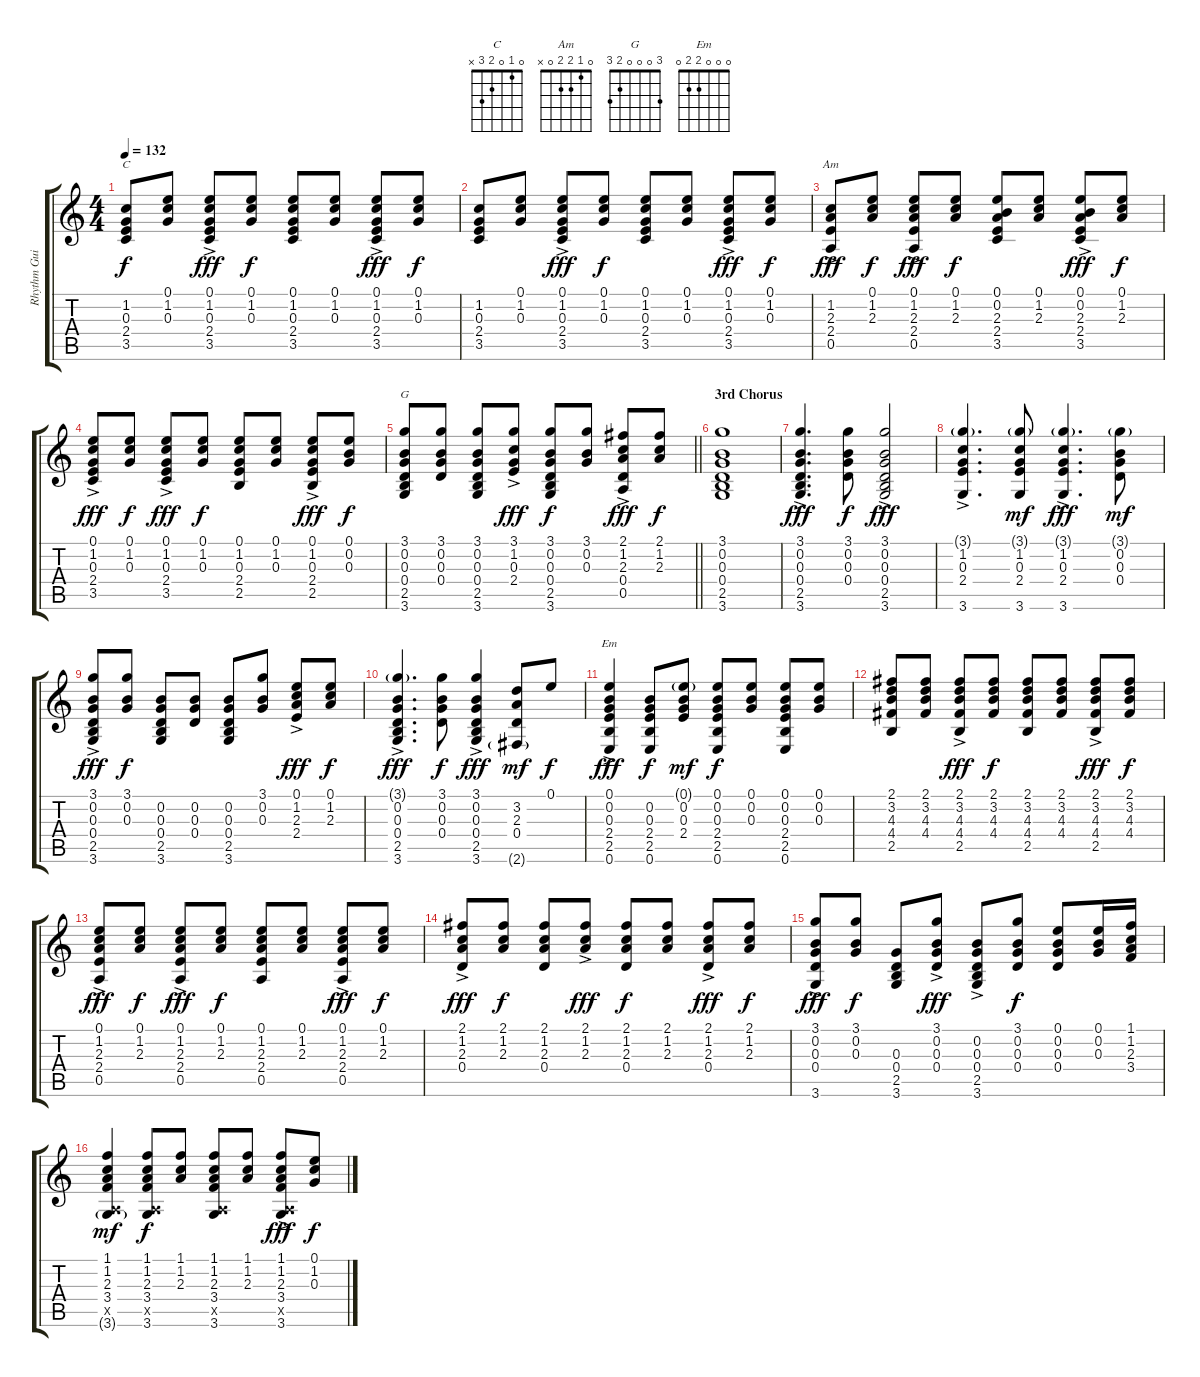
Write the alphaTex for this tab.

\track ("Rhythm Guitar" "Rhythm Gui") {instrument acousticguitarnylon}
\staff {score tabs}
\tuning (E4 B3 G3 D3 A2 E2) {hide}
\chord ("C" 0 1 0 2 3 x)
\chord ("Am" 0 1 2 2 0 x)
\chord ("G" 3 0 0 0 2 3)
\chord ("Em" 0 0 0 2 2 0)
\ts (4 4)
\tempo 132
\clef g2
\ks c
(1.2 0.3 2.4 3.5).8{ch "C" dy f} (0.1 1.2 0.3).8 (0.1{ac} 1.2 0.3 2.4 3.5).8{dy fff} (0.1 1.2 0.3).8{dy f} (0.1 1.2 0.3 2.4 3.5).8 (0.1 1.2 0.3).8 (0.1{ac} 1.2 0.3 2.4 3.5).8{dy fff} (0.1 1.2 0.3).8{dy f} |
(1.2 0.3 2.4 3.5).8 (0.1 1.2 0.3).8 (0.1{ac} 1.2 0.3 2.4 3.5).8{dy fff} (0.1 1.2 0.3).8{dy f} (0.1 1.2 0.3 2.4 3.5).8 (0.1 1.2 0.3).8 (0.1{ac} 1.2 0.3 2.4 3.5).8{dy fff} (0.1 1.2 0.3).8{dy f} |
(1.2{ac} 2.3 2.4 0.5).8{ch "Am" dy fff} (0.1 1.2 2.3).8{dy f} (0.1 1.2{ac} 2.3 2.4 0.5).8{dy fff} (0.1 1.2 2.3).8{dy f} (0.1 0.2 2.3 2.4 3.5).8 (0.1 1.2 2.3).8 (0.1{ac} 0.2 2.3 2.4 3.5).8{dy fff} (0.1 1.2 2.3).8{dy f} |
(0.1{ac} 1.2 0.3 2.4 3.5).8{dy fff} (0.1 1.2 0.3).8{dy f} (0.1{ac} 1.2 0.3 2.4 3.5).8{dy fff} (0.1 1.2 0.3).8{dy f} (0.1 1.2 0.3 2.4 2.5).8 (0.1 1.2 0.3).8 (0.1{ac} 1.2 0.3 2.4 2.5).8{dy fff} (0.1 0.2 0.3).8{dy f} |
\barLineRight lightlight
(3.1 0.2 0.3 0.4 2.5 3.6).8{ch "G"} (3.1 0.2 0.3 0.4).8 (3.1 0.2 0.3 0.4 2.5 3.6).8 (3.1{ac} 1.2 0.3 2.4).8{dy fff} (3.1 0.2 0.3 0.4 2.5 3.6).8{dy f} (3.1 0.2 0.3).8 (2.1 1.2{ac} 2.3 0.4 0.5).8{dy fff} (2.1 1.2 2.3).8{dy f} |
\section ("" "3rd Chorus")
(3.1 0.2 0.3 0.4 2.5 3.6).1 |
(3.1{ac} 0.2 0.3 0.4 2.5 3.6).4{d dy fff} (3.1 0.2 0.3 0.4).8{dy f} (3.1{ac} 0.2 0.3 0.4 2.5 3.6).2{dy fff} |
(3.1{g ac} 1.2 0.3 2.4 3.6).4{d} (3.1{g} 1.2 0.3 2.4 3.6).8{dy mf} (3.1{g ac} 1.2 0.3 2.4 3.6).4{d dy fff} (3.1{g} 0.2 0.3 0.4).8{dy mf} |
(3.1{ac} 0.2 0.3 0.4 2.5 3.6).8{dy fff} (3.1 0.2 0.3).8{dy f} (0.2 0.3 0.4 2.5 3.6).8 (0.2 0.3 0.4).8 (0.2 0.3 0.4 2.5 3.6).8 (3.1 0.2 0.3).8 (0.1{ac} 1.2 2.3 2.4).8{dy fff} (0.1 1.2 2.3).8{dy f} |
(3.1{g} 0.2{ac} 0.3 0.4 2.5 3.6).4{d dy fff} (3.1 0.2 0.3 0.4).8{dy f} (3.1{ac} 0.2 0.3 0.4 2.5 3.6).4{dy fff} (3.2 2.3 0.4 2.6{g}).8{dy mf} 0.1.8{dy f} |
(0.1{ac} 0.2 0.3 2.4 2.5 0.6).4{ch "Em" dy fff} (0.2 0.3 2.4 2.5 0.6).8{dy f} (0.1{g} 0.2 0.3 2.4).8{dy mf} (0.1 0.2 0.3 2.4 2.5 0.6).8{dy f} (0.1 0.2 0.3).8 (0.1 0.2 0.3 2.4 2.5 0.6).8 (0.1 0.2 0.3).8 |
(2.1 3.2 4.3 4.4 2.5).8 (2.1 3.2 4.3 4.4).8 (2.1{ac} 3.2 4.3 4.4 2.5).8{dy fff} (2.1 3.2 4.3 4.4).8{dy f} (2.1 3.2 4.3 4.4 2.5).8 (2.1 3.2 4.3 4.4).8 (2.1{ac} 3.2 4.3 4.4 2.5).8{dy fff} (2.1 3.2 4.3 4.4).8{dy f} |
(0.1{ac} 1.2 2.3 2.4 0.5).8{dy fff} (0.1 1.2 2.3).8{dy f} (0.1{ac} 1.2 2.3 2.4 0.5).8{dy fff} (0.1 1.2 2.3).8{dy f} (0.1 1.2 2.3 2.4 0.5).8 (0.1 1.2 2.3).8 (0.1{ac} 1.2 2.3 2.4 0.5).8{dy fff} (0.1 1.2 2.3).8{dy f} |
(2.1{ac} 1.2 2.3 0.4).8{dy fff} (2.1 1.2 2.3).8{dy f} (2.1 1.2 2.3 0.4).8 (2.1{ac} 1.2 2.3).8{dy fff} (2.1 1.2 2.3 0.4).8{dy f} (2.1 1.2 2.3).8 (2.1{ac} 1.2 2.3 0.4).8{dy fff} (2.1 1.2 2.3).8{dy f} |
(3.1{ac} 0.2 0.3 0.4 3.6).8{dy fff} (3.1 0.2 0.3).8{dy f} (0.3 0.4 2.5 3.6).8 (3.1{ac} 0.2 0.3 0.4).8{dy fff} (0.2{ac} 0.3 0.4 2.5 3.6).8 (3.1 0.2 0.3 0.4).8{dy f} (0.1 0.2 0.3 0.4).8 (0.1 0.2 0.3).16 (1.1 1.2 2.3 3.4).16 |
(1.1 1.2 2.3 3.4 0.5{x} 3.6{g}).4{dy mf} (1.1 1.2 2.3 3.4 0.5{x} 3.6).8{dy f} (1.1 1.2 2.3).8 (1.1 1.2 2.3 3.4 0.5{x} 3.6).8 (1.1 1.2 2.3).8 (1.1{ac} 1.2 2.3 3.4 0.5{x} 3.6).8{dy fff} (0.1 1.2 0.3).8{dy f}
